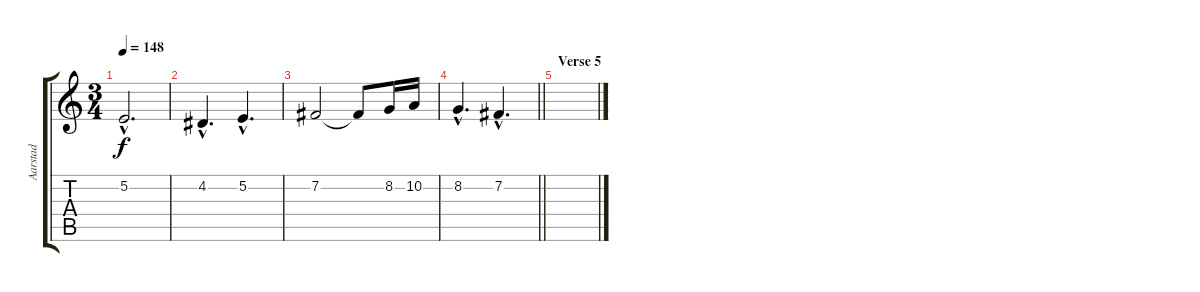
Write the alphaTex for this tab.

\track ("Aarstad" "Aarstad") {instrument pad4choir}
\staff {score tabs}
\tuning (E4 B3 G3 D3 A2 E2) {hide}
\ts (3 4)
\tempo 148
\clef g2
\ks c
5.2{hac}.2{d dy f} |
4.2{hac}.4{d} 5.2{hac}.4{d} |
7.2.2 7.2{t}.8 8.2.16 10.2.16 |
\barLineRight lightlight
8.2{hac}.4{d} 7.2{hac}.4{d} |
\section ("" "Verse 5")
